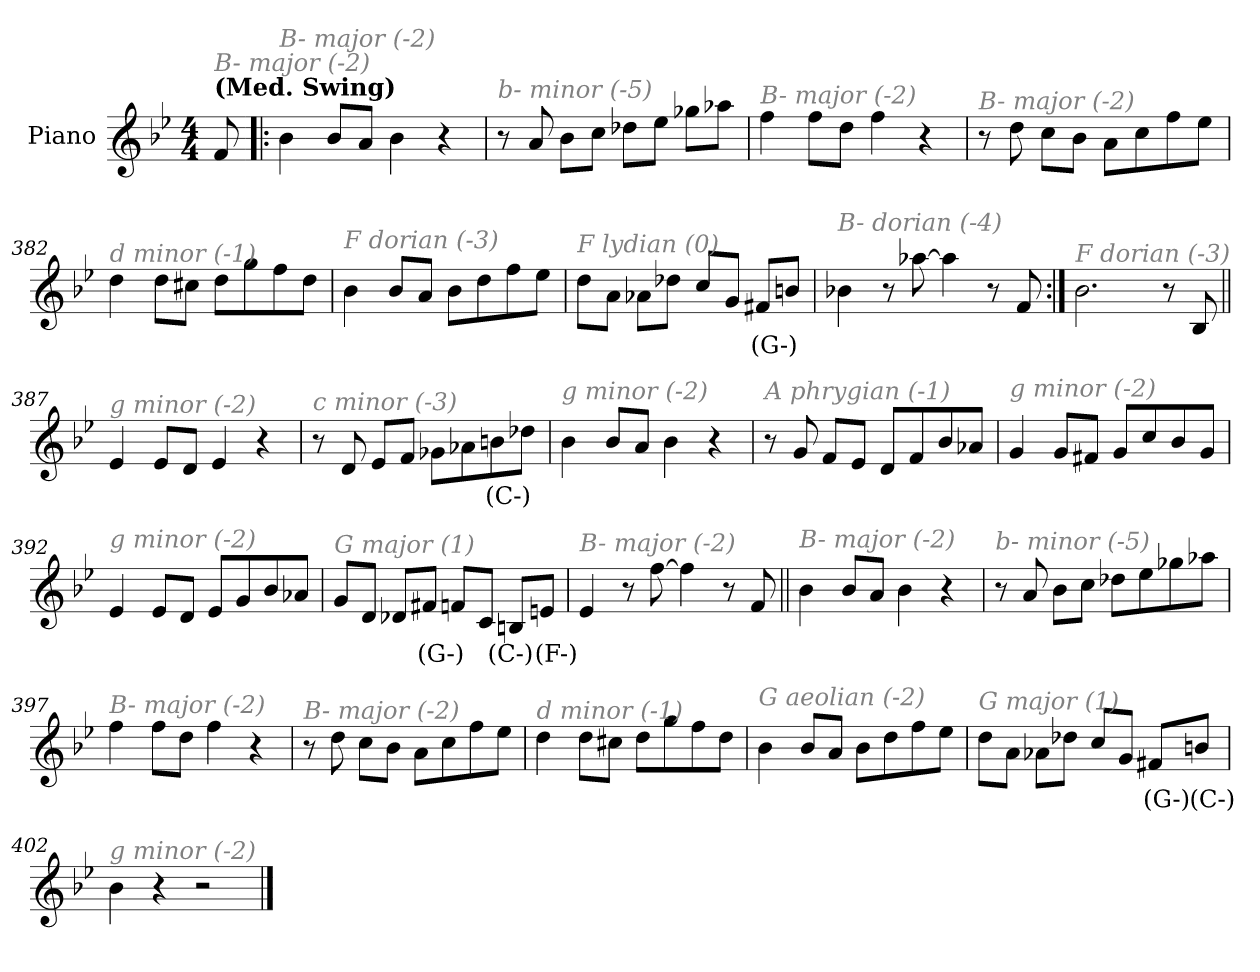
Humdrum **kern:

**kern	**text
*part1	*part1
*staff1	*staff1
*I"Piano	*
*I'Pno.	*
*clefG2	*
*k[b-e-]	*
*M4/4	*
*MM120	*
=1	=1
!LO:TX:a:B:t=(Med. Swing)	!
!LO:TX:i:color=#808080:t=B- major (-2)	!
8f/	.
=378!|:	=378!|:
!LO:TX:i:color=#808080:t=B- major (-2)	!
4b-\	.
8b-/L	.
8a/J	.
4b-\	.
4r	.
=379	=379
!LO:TX:i:color=#808080:t=b- minor (-5)	!
8r	.
8a/	.
8b-\L	.
8cc\J	.
8dd-X\L	.
8ee-\J	.
8gg-X\L	.
8aa-X\J	.
=380	=380
!LO:TX:i:color=#808080:t=B- major (-2)	!
4ff\	.
8ff\L	.
8dd\J	.
4ff\	.
4r	.
=381	=381
!LO:TX:i:color=#808080:t=B- major (-2)	!
8r	.
8dd\	.
8cc\L	.
8b-\J	.
8a\L	.
8cc\	.
8ff\	.
8ee-\J	.
!!LO:LB:g=z
=382	=382
!LO:TX:i:color=#808080:t=d minor (-1)	!
4dd\	.
8dd\L	.
8cc#X\J	.
8dd\L	.
8gg\	.
8ff\	.
8dd\J	.
=383	=383
!LO:TX:i:color=#808080:t=F dorian (-3)	!
4b-\	.
8b-/L	.
8a/J	.
8b-\L	.
8dd\	.
8ff\	.
8ee-\J	.
=384	=384
!LO:TX:i:color=#808080:t=F lydian (0)	!
8dd\L	.
8a\J	.
8a-X\L	.
8dd-X\J	.
8cc/L	.
8g/J	.
8f#Xi/L	(G-)
8bn/J	.
=385	=385
!LO:TX:i:color=#808080:t=B- dorian (-4)	!
4b-X\	.
8r	.
[8aa-X\	.
4aa-\]	.
8r	.
8f/	.
!!LO:LB:g=z
=386:|!	=386:|!
!LO:TX:i:color=#808080:t=F dorian (-3)	!
2.b-\	.
8r	.
8B-/	.
=387||	=387||
!LO:TX:i:color=#808080:t=g minor (-2)	!
4e-/	.
8e-/L	.
8d/J	.
4e-/	.
4r	.
=388	=388
!LO:TX:i:color=#808080:t=c minor (-3)	!
8r	.
8d/	.
8e-/L	.
8f/J	.
8g-Xj\L	.
8a-X\	.
8bni\	(C-)
8dd-X\J	.
=389	=389
!LO:TX:i:color=#808080:t=g minor (-2)	!
4b-\	.
8b-/L	.
8a/J	.
4b-\	.
4r	.
!!LO:LB:g=z
=390	=390
!LO:TX:i:color=#808080:t=A phrygian (-1)	!
8r	.
8g/	.
8f/L	.
8e-/J	.
8d/L	.
8f/	.
8b-/	.
8a-X/J	.
=391	=391
!LO:TX:i:color=#808080:t=g minor (-2)	!
4g/	.
8g/L	.
8f#X/J	.
8g/L	.
8cc/	.
8b-/	.
8g/J	.
=392	=392
!LO:TX:i:color=#808080:t=g minor (-2)	!
4e-/	.
8e-/L	.
8d/J	.
8e-/L	.
8g/	.
8b-/	.
8a-X/J	.
=393	=393
!LO:TX:i:color=#808080:t=G major (1)	!
8g/L	.
8d/J	.
8d-X/L	.
8f#Xi/J	(G-)
8f/L	.
8c/J	.
8Bni/L	(C-)
8eni/J	(F-)
!!LO:LB:g=z
=394	=394
!LO:TX:i:color=#808080:t=B- major (-2)	!
4e-/	.
8r	.
[8ff\	.
4ff\]	.
8r	.
8f/	.
=395||	=395||
!LO:TX:i:color=#808080:t=B- major (-2)	!
4b-\	.
8b-/L	.
8a/J	.
4b-\	.
4r	.
=396	=396
!LO:TX:i:color=#808080:t=b- minor (-5)	!
8r	.
8a/	.
8b-\L	.
8cc\J	.
8dd-X\L	.
8ee-\	.
8gg-X\	.
8aa-X\J	.
=397	=397
!LO:TX:i:color=#808080:t=B- major (-2)	!
4ff\	.
8ff\L	.
8dd\J	.
4ff\	.
4r	.
=398	=398
!LO:TX:i:color=#808080:t=B- major (-2)	!
8r	.
8dd\	.
8cc\L	.
8b-\J	.
8a\L	.
8cc\	.
8ff\	.
8ee-\J	.
!!LO:LB:g=z
=399	=399
!LO:TX:i:color=#808080:t=d minor (-1)	!
4dd\	.
8dd\L	.
8cc#X\J	.
8dd\L	.
8gg\	.
8ff\	.
8dd\J	.
=400	=400
!LO:TX:i:color=#808080:t=G aeolian (-2)	!
4b-\	.
8b-/L	.
8a/J	.
8b-\L	.
8dd\	.
8ff\	.
8ee-\J	.
=401	=401
!LO:TX:i:color=#808080:t=G major (1)	!
8dd\L	.
8a\J	.
8a-X\L	.
8dd-X\J	.
8cc/L	.
8g/J	.
8f#Xi/L	(G-)
8bni/J	(C-)
=402	=402
!LO:TX:i:color=#808080:t=g minor (-2)	!
4b-\	.
4r	.
2r	.
==	==
*-	*-
